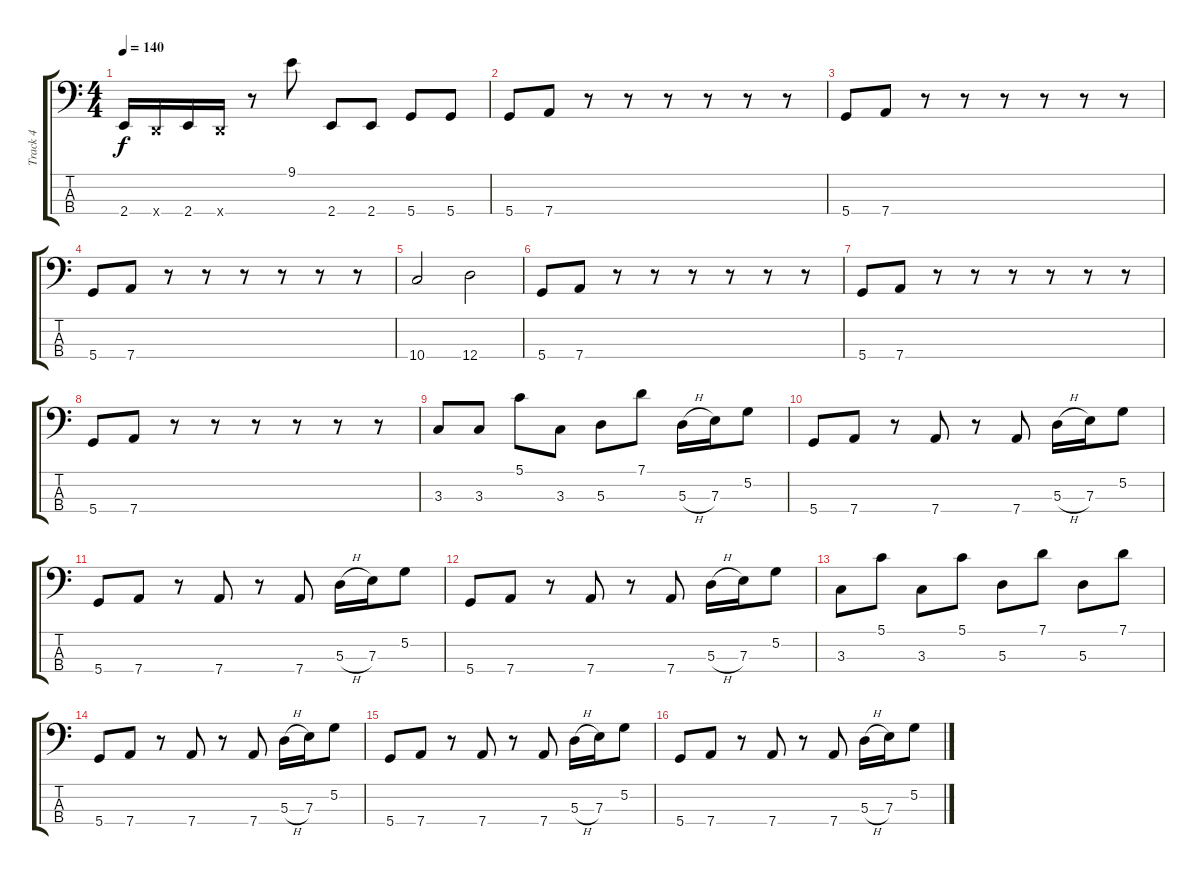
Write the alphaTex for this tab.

\track ("Track 4" "Track 4") {instrument slapbass1}
\staff {score tabs}
\tuning (G2 D2 A1 D1) {hide}
\ts (4 4)
\tempo 140
\clef f4
\ks c
2.4.16{dy f} 0.4{x}.16 2.4.16 0.4{x}.16 r.8 9.1.8 2.4.8 2.4.8 5.4.8 5.4.8 |
5.4.8 7.4.8 r.8 r.8 r.8 r.8 r.8 r.8 |
5.4.8 7.4.8 r.8 r.8 r.8 r.8 r.8 r.8 |
5.4.8 7.4.8 r.8 r.8 r.8 r.8 r.8 r.8 |
10.4.2 12.4.2 |
5.4.8 7.4.8 r.8 r.8 r.8 r.8 r.8 r.8 |
5.4.8 7.4.8 r.8 r.8 r.8 r.8 r.8 r.8 |
5.4.8 7.4.8 r.8 r.8 r.8 r.8 r.8 r.8 |
3.3.8 3.3.8 5.1.8 3.3.8 5.3.8 7.1.8 5.3{h}.16 7.3.16 5.2.8 |
5.4.8 7.4.8 r.8 7.4.8 r.8 7.4.8 5.3{h}.16 7.3.16 5.2.8 |
5.4.8 7.4.8 r.8 7.4.8 r.8 7.4.8 5.3{h}.16 7.3.16 5.2.8 |
5.4.8 7.4.8 r.8 7.4.8 r.8 7.4.8 5.3{h}.16 7.3.16 5.2.8 |
3.3.8 5.1.8 3.3.8 5.1.8 5.3.8 7.1.8 5.3.8 7.1.8 |
5.4.8 7.4.8 r.8 7.4.8 r.8 7.4.8 5.3{h}.16 7.3.16 5.2.8 |
5.4.8 7.4.8 r.8 7.4.8 r.8 7.4.8 5.3{h}.16 7.3.16 5.2.8 |
5.4.8 7.4.8 r.8 7.4.8 r.8 7.4.8 5.3{h}.16 7.3.16 5.2.8
